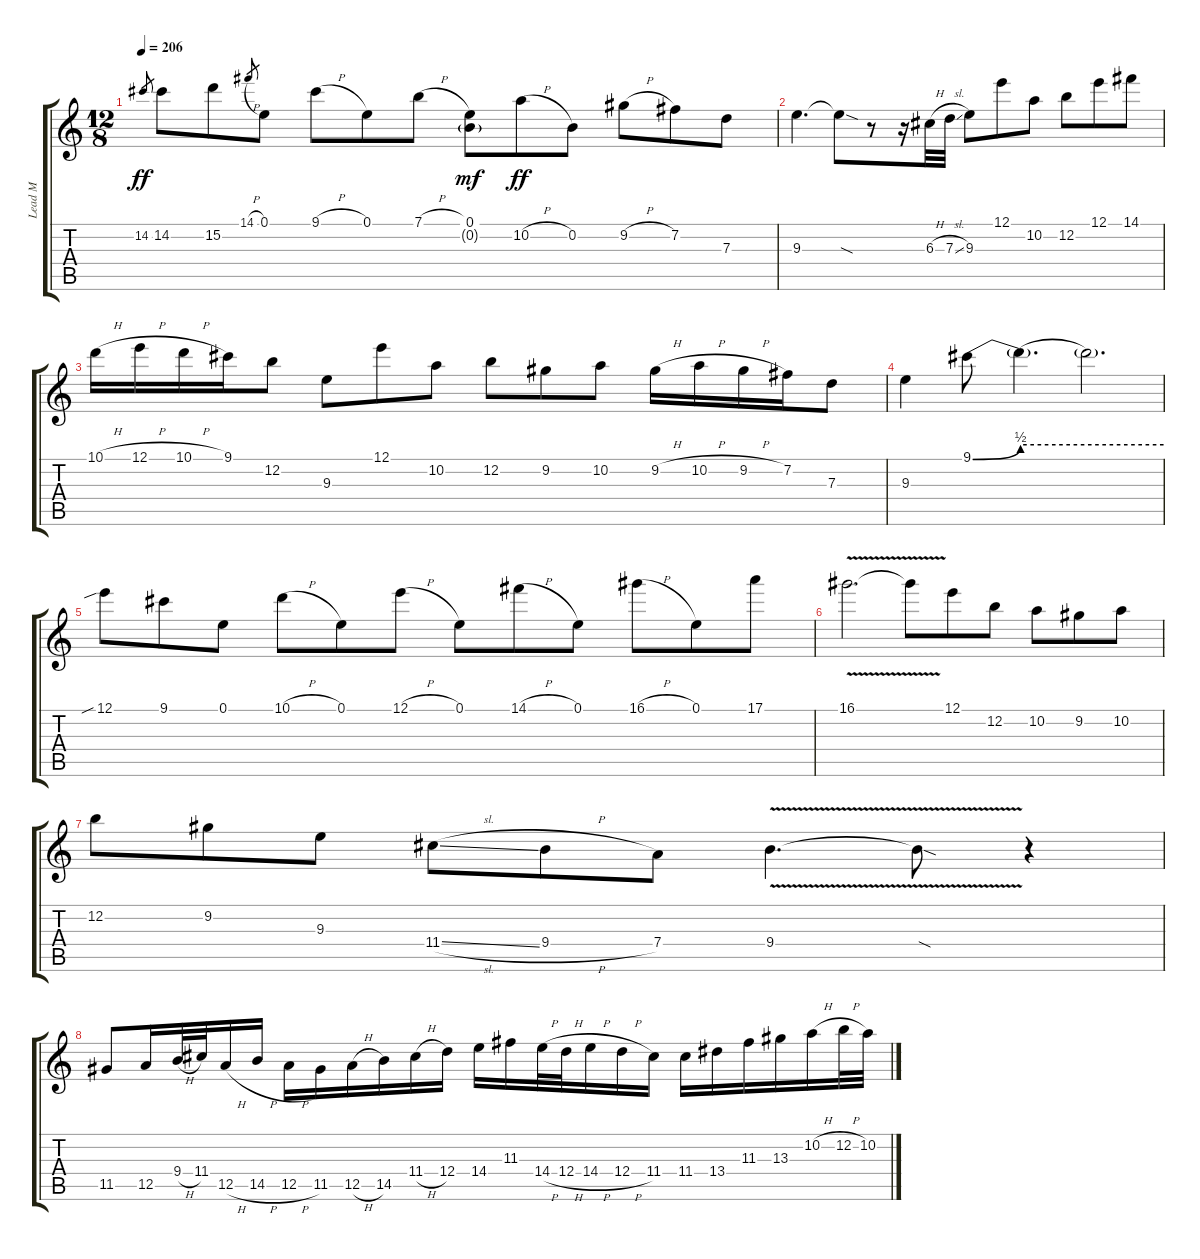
\track ("Lead M" "Lead M") {instrument distortionguitar}
\staff {score tabs}
\tuning (E4 B3 G3 D3 A2 E2) {hide}
\ts (12 8)
\tempo 206
\clef g2
\ks c
14.2.8{gr dy ff} 14.2.8 15.2.8 14.1{h}.8{gr} 0.1.8 9.1{h}.8 0.1.8 7.1{h}.8 (0.1 0.2{g}).8{dy mf} 10.2{h}.8{dy ff} 0.2.8 9.2{h}.8 7.2.8 7.3.8 |
9.3.4{d} 9.3{sod t}.8 r.8 r.16 6.3{h}.32 7.3{sl}.32 9.3.8 12.1.8 10.2.8 12.2.8 12.1.8 14.1.8 |
10.1{h}.16 12.1{h}.16 10.1{h}.16 9.1.16 12.2.8 9.3.8 12.1.8 10.2.8 12.2.8 9.2.8 10.2.8 9.2{h}.16 10.2{h}.16 9.2{h}.16 7.2.16 7.3.8 |
9.3.4 9.1{be (bend 0 0 60 2)}.8 9.1{be (hold 0 2 60 2) t}.4{d} 9.1{t}.2{d} |
12.1{sib}.8 9.1.8 0.1.8 10.1{h}.8 0.1.8 12.1{h}.8 0.1.8 14.1{h}.8 0.1.8 16.1{h}.8 0.1.8 17.1.8 |
16.1{v}.2{d} 16.1{t}.8 12.1.8 12.2.8 10.2.8 9.2.8 10.2.8 |
12.2.8 9.2.8 9.3.8 11.4{sl}.8 9.4{h}.8 7.4.8 9.4{v}.4{d} 9.4{sod t}.8 r.4 |
11.5.8 12.5.16 9.4{h}.32 11.4.32 12.5{h}.16 14.5{h}.16 12.5{h}.16 11.5.16 12.5{h}.16 14.5.16 11.4{h}.16 12.4.16 14.4.16 11.3.16 14.4{h}.32 12.4{h}.32 14.4{h}.16 12.4{h}.16 11.4.16 11.4.16 13.4.16 11.3.16 13.3.16 10.2{h}.16 12.2{h}.32 10.2{h}.32
